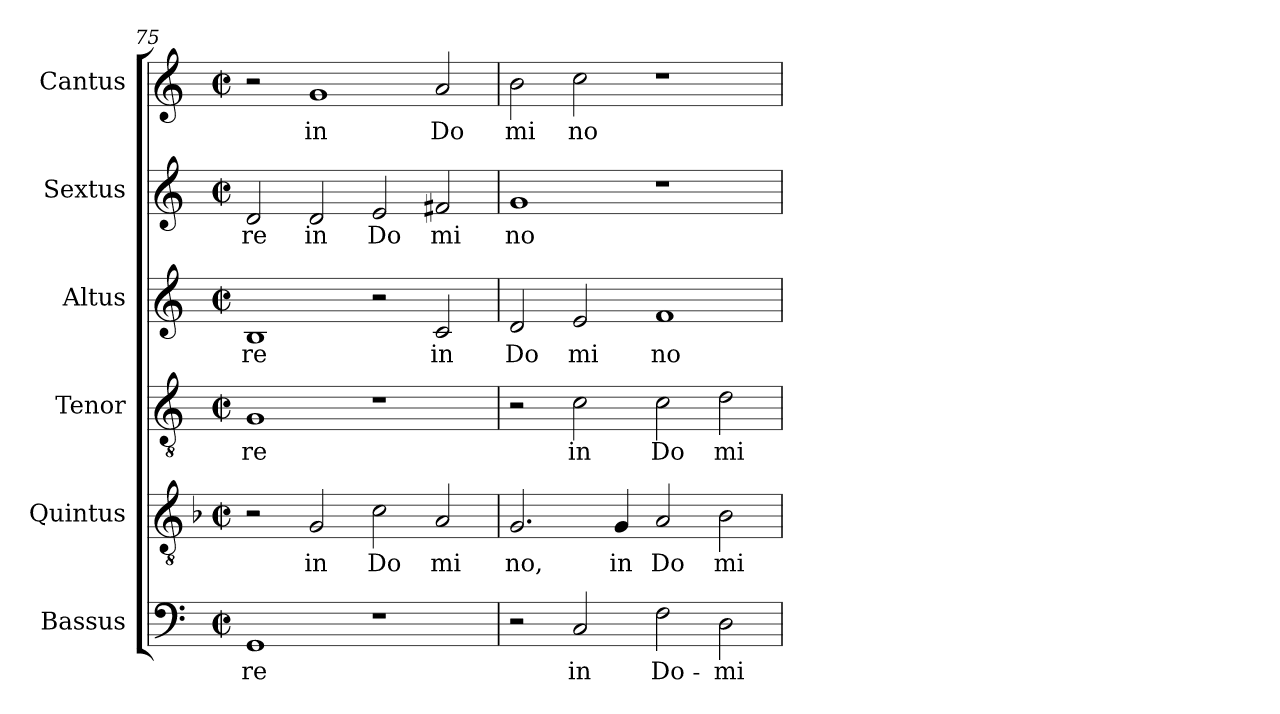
**kern	**text	**kern	**text	**kern	**text	**kern	**text	**kern	**text	**kern	**text
*part6	*part6	*part5	*part5	*part4	*part4	*part3	*part3	*part2	*part2	*part1	*part1
*staff6	*staff6	*staff5	*staff5	*staff4	*staff4	*staff3	*staff3	*staff2	*staff2	*staff1	*staff1
*I"Bassus	*	*I"Quintus	*	*I"Tenor	*	*I"Altus	*	*I"Sextus	*	*I"Cantus	*
*clefF4	*	*clefGv2	*	*clefGv2	*	*clefG2	*	*clefG2	*	*clefG2	*
*k[]	*	*k[b-]	*	*k[]	*	*k[]	*	*k[]	*	*k[]	*
*C:	*	*F:	*	*C:	*	*C:	*	*C:	*	*C:	*
*M2/2	*	*M2/2	*	*M2/2	*	*M2/2	*	*M2/2	*	*M2/2	*
*met(c|)	*	*met(c|)	*	*met(c|)	*	*met(c|)	*	*met(c|)	*	*met(c|)	*
=75	=75	=75	=75	=75	=75	=75	=75	=75	=75	=75	=75
!	!LO:LY:b:cj	!	!	!	!LO:LY:b:cj	!	!LO:LY:b:cj	!	!LO:LY:b:cj	!	!
1GG	-re	2r	.	1G	re	1B	re	2d/	re	2r	.
!	!	!	!LO:LY:b:cj	!	!	!	!	!	!LO:LY:b:cj	!	!LO:LY:b:cj
.	.	2G/	in	.	.	.	.	2d/	in	1g	in
!	!	!	!LO:LY:b:cj	!	!	!	!	!	!LO:LY:b:cj	!	!
1r	.	2c\	Do	1r	.	2r	.	2e/	Do	.	.
!	!	!	!LO:LY:b:cj	!	!	!	!LO:LY:b:cj	!	!LO:LY:b:cj	!	!LO:LY:b:cj
.	.	2A/	mi	.	.	2c/	in	2f#/	mi	2a/	Do
=76	=76	=76	=76	=76	=76	=76	=76	=76	=76	=76	=76
!	!	!	!LO:LY:b:cj	!	!	!	!LO:LY:b:cj	!	!LO:LY:b:cj	!	!LO:LY:b:cj
2r	.	2.G/	no,	2r	.	2d/	Do	1g	no	2b\	mi
!	!LO:LY:b:cj	!	!	!	!LO:LY:b:cj	!	!LO:LY:b:cj	!	!	!	!LO:LY:b:cj
2C/	in	.	.	2c\	in	2e/	mi	.	.	2cc\	no
!	!	!	!LO:LY:b:cj	!	!	!	!	!	!	!	!
.	.	4G/	in	.	.	.	.	.	.	.	.
!	!LO:LY:b:cj	!	!LO:LY:b:cj	!	!LO:LY:b:cj	!	!LO:LY:b:cj	!	!	!	!
2F\	Do-	2A/	Do	2c\	Do	1f	no	1r	.	1r	.
!	!LO:LY:b:cj	!	!LO:LY:b:cj	!	!LO:LY:b:cj	!	!	!	!	!	!
2D\	-mi-	2B-\	mi	2d\	mi	.	.	.	.	.	.
=	=	=	=	=	=	=	=	=	=	=	=
*-	*-	*-	*-	*-	*-	*-	*-	*-	*-	*-	*-
